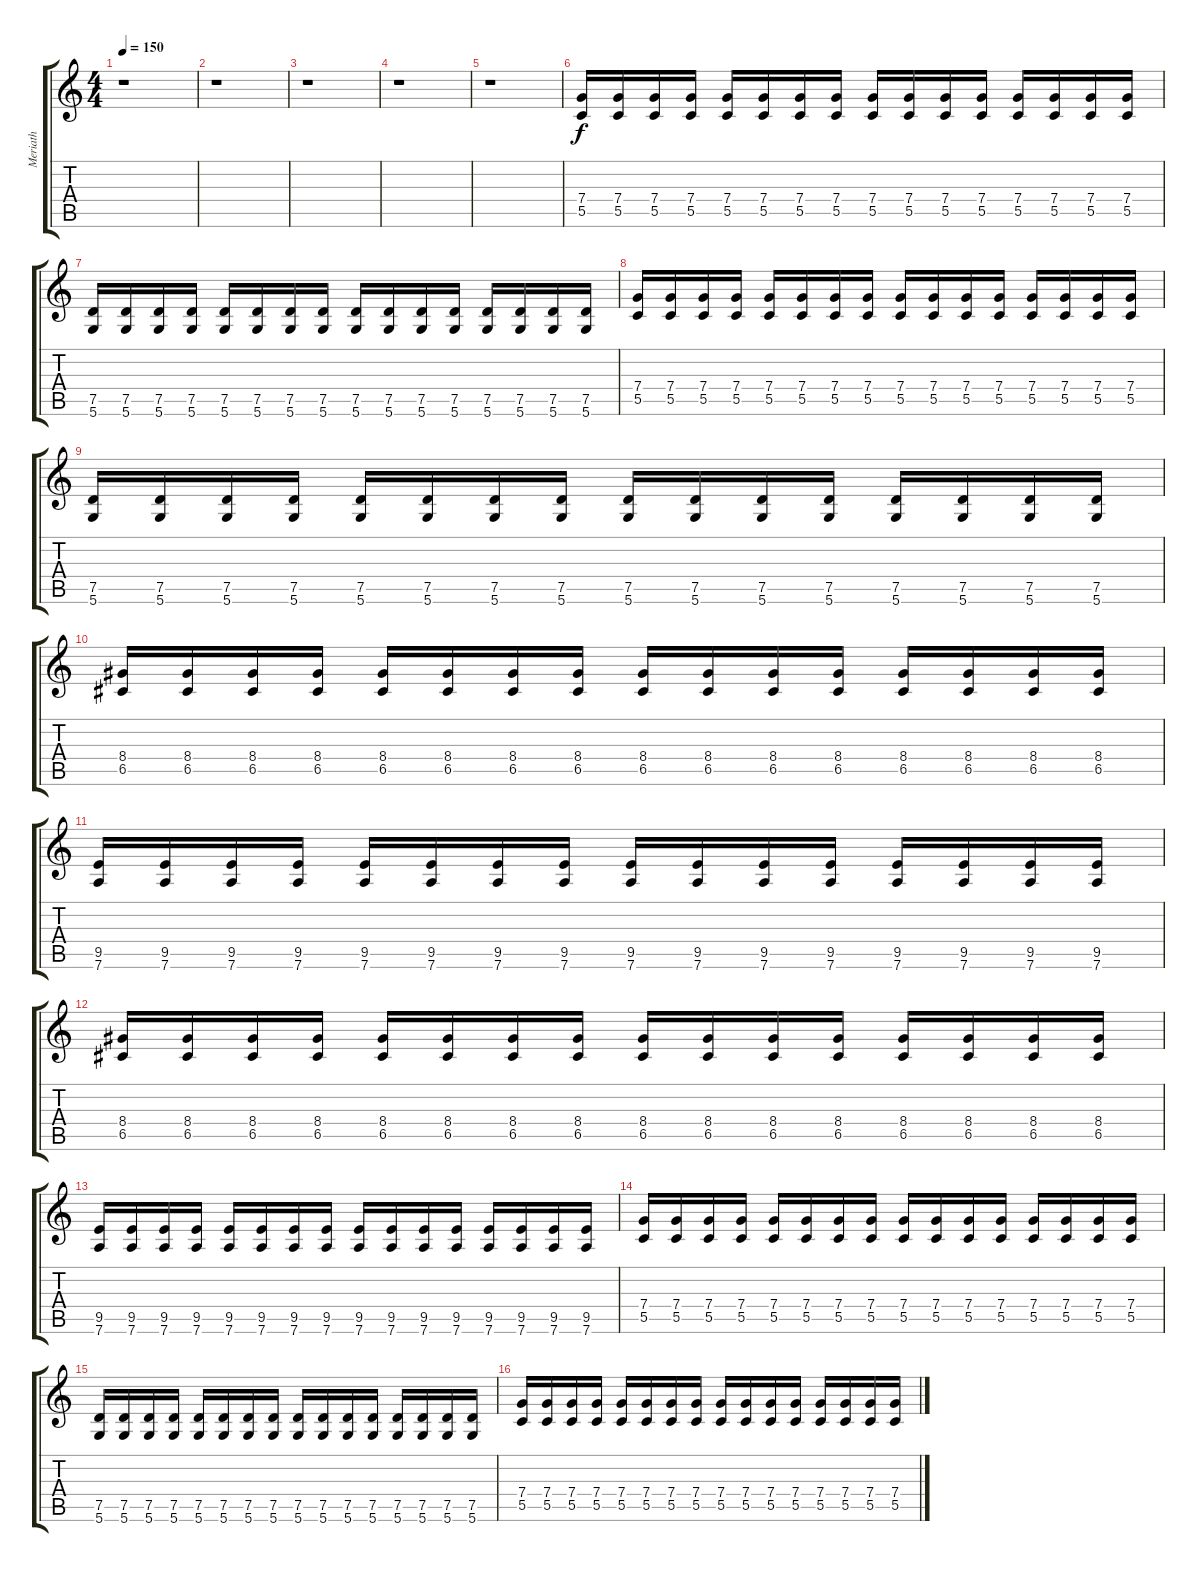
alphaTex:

\track ("Meriath" "Meriath") {instrument distortionguitar}
\staff {score tabs}
\tuning (D4 A3 F3 C3 G2 D2) {hide}
\ts (4 4)
\tempo 150
\clef g2
\ks c
r.1{dy f} |
r.1 |
r.1 |
r.1 |
r.1 |
(7.4 5.5).16 (7.4 5.5).16 (7.4 5.5).16 (7.4 5.5).16 (7.4 5.5).16 (7.4 5.5).16 (7.4 5.5).16 (7.4 5.5).16 (7.4 5.5).16 (7.4 5.5).16 (7.4 5.5).16 (7.4 5.5).16 (7.4 5.5).16 (7.4 5.5).16 (7.4 5.5).16 (7.4 5.5).16 |
(7.5 5.6).16 (7.5 5.6).16 (7.5 5.6).16 (7.5 5.6).16 (7.5 5.6).16 (7.5 5.6).16 (7.5 5.6).16 (7.5 5.6).16 (7.5 5.6).16 (7.5 5.6).16 (7.5 5.6).16 (7.5 5.6).16 (7.5 5.6).16 (7.5 5.6).16 (7.5 5.6).16 (7.5 5.6).16 |
(7.4 5.5).16 (7.4 5.5).16 (7.4 5.5).16 (7.4 5.5).16 (7.4 5.5).16 (7.4 5.5).16 (7.4 5.5).16 (7.4 5.5).16 (7.4 5.5).16 (7.4 5.5).16 (7.4 5.5).16 (7.4 5.5).16 (7.4 5.5).16 (7.4 5.5).16 (7.4 5.5).16 (7.4 5.5).16 |
(7.5 5.6).16 (7.5 5.6).16 (7.5 5.6).16 (7.5 5.6).16 (7.5 5.6).16 (7.5 5.6).16 (7.5 5.6).16 (7.5 5.6).16 (7.5 5.6).16 (7.5 5.6).16 (7.5 5.6).16 (7.5 5.6).16 (7.5 5.6).16 (7.5 5.6).16 (7.5 5.6).16 (7.5 5.6).16 |
(8.4 6.5).16 (8.4 6.5).16 (8.4 6.5).16 (8.4 6.5).16 (8.4 6.5).16 (8.4 6.5).16 (8.4 6.5).16 (8.4 6.5).16 (8.4 6.5).16 (8.4 6.5).16 (8.4 6.5).16 (8.4 6.5).16 (8.4 6.5).16 (8.4 6.5).16 (8.4 6.5).16 (8.4 6.5).16 |
(9.5 7.6).16 (9.5 7.6).16 (9.5 7.6).16 (9.5 7.6).16 (9.5 7.6).16 (9.5 7.6).16 (9.5 7.6).16 (9.5 7.6).16 (9.5 7.6).16 (9.5 7.6).16 (9.5 7.6).16 (9.5 7.6).16 (9.5 7.6).16 (9.5 7.6).16 (9.5 7.6).16 (9.5 7.6).16 |
(8.4 6.5).16 (8.4 6.5).16 (8.4 6.5).16 (8.4 6.5).16 (8.4 6.5).16 (8.4 6.5).16 (8.4 6.5).16 (8.4 6.5).16 (8.4 6.5).16 (8.4 6.5).16 (8.4 6.5).16 (8.4 6.5).16 (8.4 6.5).16 (8.4 6.5).16 (8.4 6.5).16 (8.4 6.5).16 |
(9.5 7.6).16 (9.5 7.6).16 (9.5 7.6).16 (9.5 7.6).16 (9.5 7.6).16 (9.5 7.6).16 (9.5 7.6).16 (9.5 7.6).16 (9.5 7.6).16 (9.5 7.6).16 (9.5 7.6).16 (9.5 7.6).16 (9.5 7.6).16 (9.5 7.6).16 (9.5 7.6).16 (9.5 7.6).16 |
(7.4 5.5).16 (7.4 5.5).16 (7.4 5.5).16 (7.4 5.5).16 (7.4 5.5).16 (7.4 5.5).16 (7.4 5.5).16 (7.4 5.5).16 (7.4 5.5).16 (7.4 5.5).16 (7.4 5.5).16 (7.4 5.5).16 (7.4 5.5).16 (7.4 5.5).16 (7.4 5.5).16 (7.4 5.5).16 |
(7.5 5.6).16 (7.5 5.6).16 (7.5 5.6).16 (7.5 5.6).16 (7.5 5.6).16 (7.5 5.6).16 (7.5 5.6).16 (7.5 5.6).16 (7.5 5.6).16 (7.5 5.6).16 (7.5 5.6).16 (7.5 5.6).16 (7.5 5.6).16 (7.5 5.6).16 (7.5 5.6).16 (7.5 5.6).16 |
(7.4 5.5).16 (7.4 5.5).16 (7.4 5.5).16 (7.4 5.5).16 (7.4 5.5).16 (7.4 5.5).16 (7.4 5.5).16 (7.4 5.5).16 (7.4 5.5).16 (7.4 5.5).16 (7.4 5.5).16 (7.4 5.5).16 (7.4 5.5).16 (7.4 5.5).16 (7.4 5.5).16 (7.4 5.5).16
